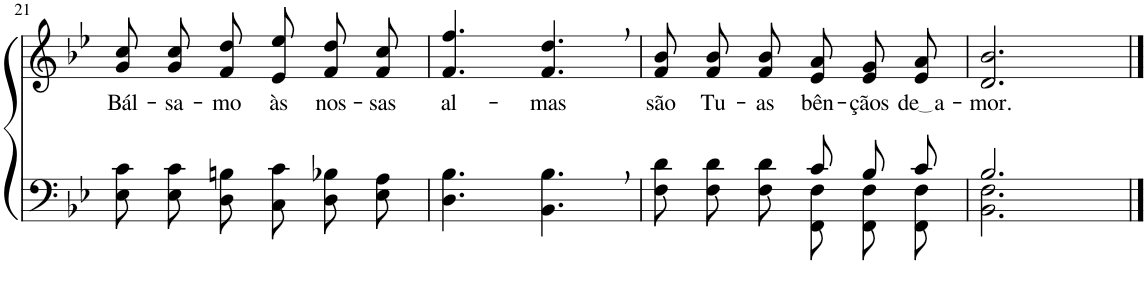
**kern	**kern	**text
*part2	*part1	*part1
*staff2	*staff1	*staff1
*I"Parte III e IV	*I"Parte I e II	*
!!LO:PB:g=z
*clefF4	*clefG2	*
*k[b-e-]	*k[b-e-]	*
*M6/8	*M6/8	*
=21	=21	=21
!	!	!LO:LY:b
8E-\ 8c\L	8g\ 8cc\L	Bál-
!	!	!LO:LY:b
8E-\ 8c\	8g\ 8cc\	-sa-
!	!	!LO:LY:b
8D\ 8Bn\J	8f\ 8dd\J	-mo
!	!	!LO:LY:b
8C\ 8c\L	8e-/ 8ee-/L	às
!	!	!LO:LY:b
8D\ 8B-X\	8f/ 8dd/	nos-
!	!	!LO:LY:b
8E-\ 8A\J	8f/ 8cc/J	-sas
=22	=22	=22
!	!	!LO:LY:b
4.D\ 4.B-\	4.f/ 4.ff/	al-
!	!	!LO:LY:b
4.BB-\, 4.B-\,	4.f/, 4.dd/,	-mas
=23	=23	=23
*^	*	*
!	!	!	!LO:LY:b
4.ryy	8F\ 8d\L	8f/ 8b-/L	são
!	!	!	!LO:LY:b
.	8F\ 8d\	8f/ 8b-/	Tu-
!	!	!	!LO:LY:b
.	8F\ 8d\J	8f/ 8b-/J	-as
!	!	!	!LO:LY:b
8c/L	8FF/ 8F/L	8e-/ 8a/L	bên-
!	!	!	!LO:LY:b
8B-/	8FF/ 8F/	8e-/ 8g/	-çãos
!	!	!	!LO:LY:b
8c/J	8FF/ 8F/J	8e-/ 8a/J	de a
=24	=24	=24	=24
!	!	!	!LO:LY:b
2.B-/	2.BB-\ 2.F\	2.d/ 2.b-/	-mor.
*v	*v	*	*
==	==	==
*-	*-	*-
